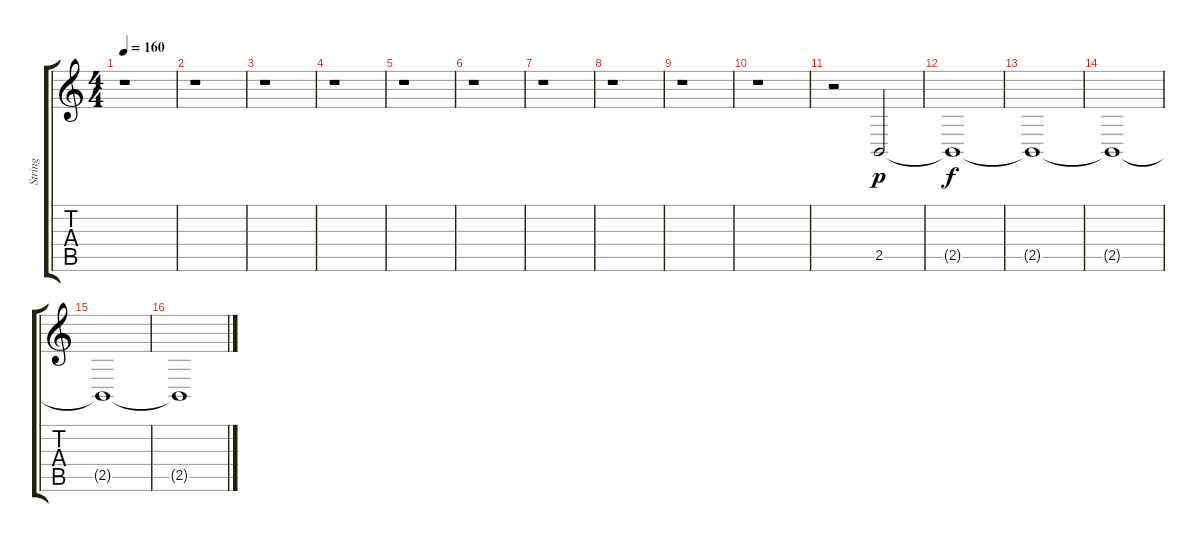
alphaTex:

\track ("String" "String") {instrument stringensemble1}
\staff {score tabs}
\tuning (E4 B3 G3 D3 A2 E2) {hide}
\ts (4 4)
\tempo 160
\clef g2
\ks c
r.1{dy mf} |
r.1 |
r.1 |
r.1 |
r.1 |
r.1 |
r.1 |
r.1 |
r.1 |
r.1 |
r.2 2.5.2{dy p} |
2.5{t}.1{dy f} |
2.5{t}.1 |
2.5{t}.1 |
2.5{t}.1 |
2.5{t}.1
